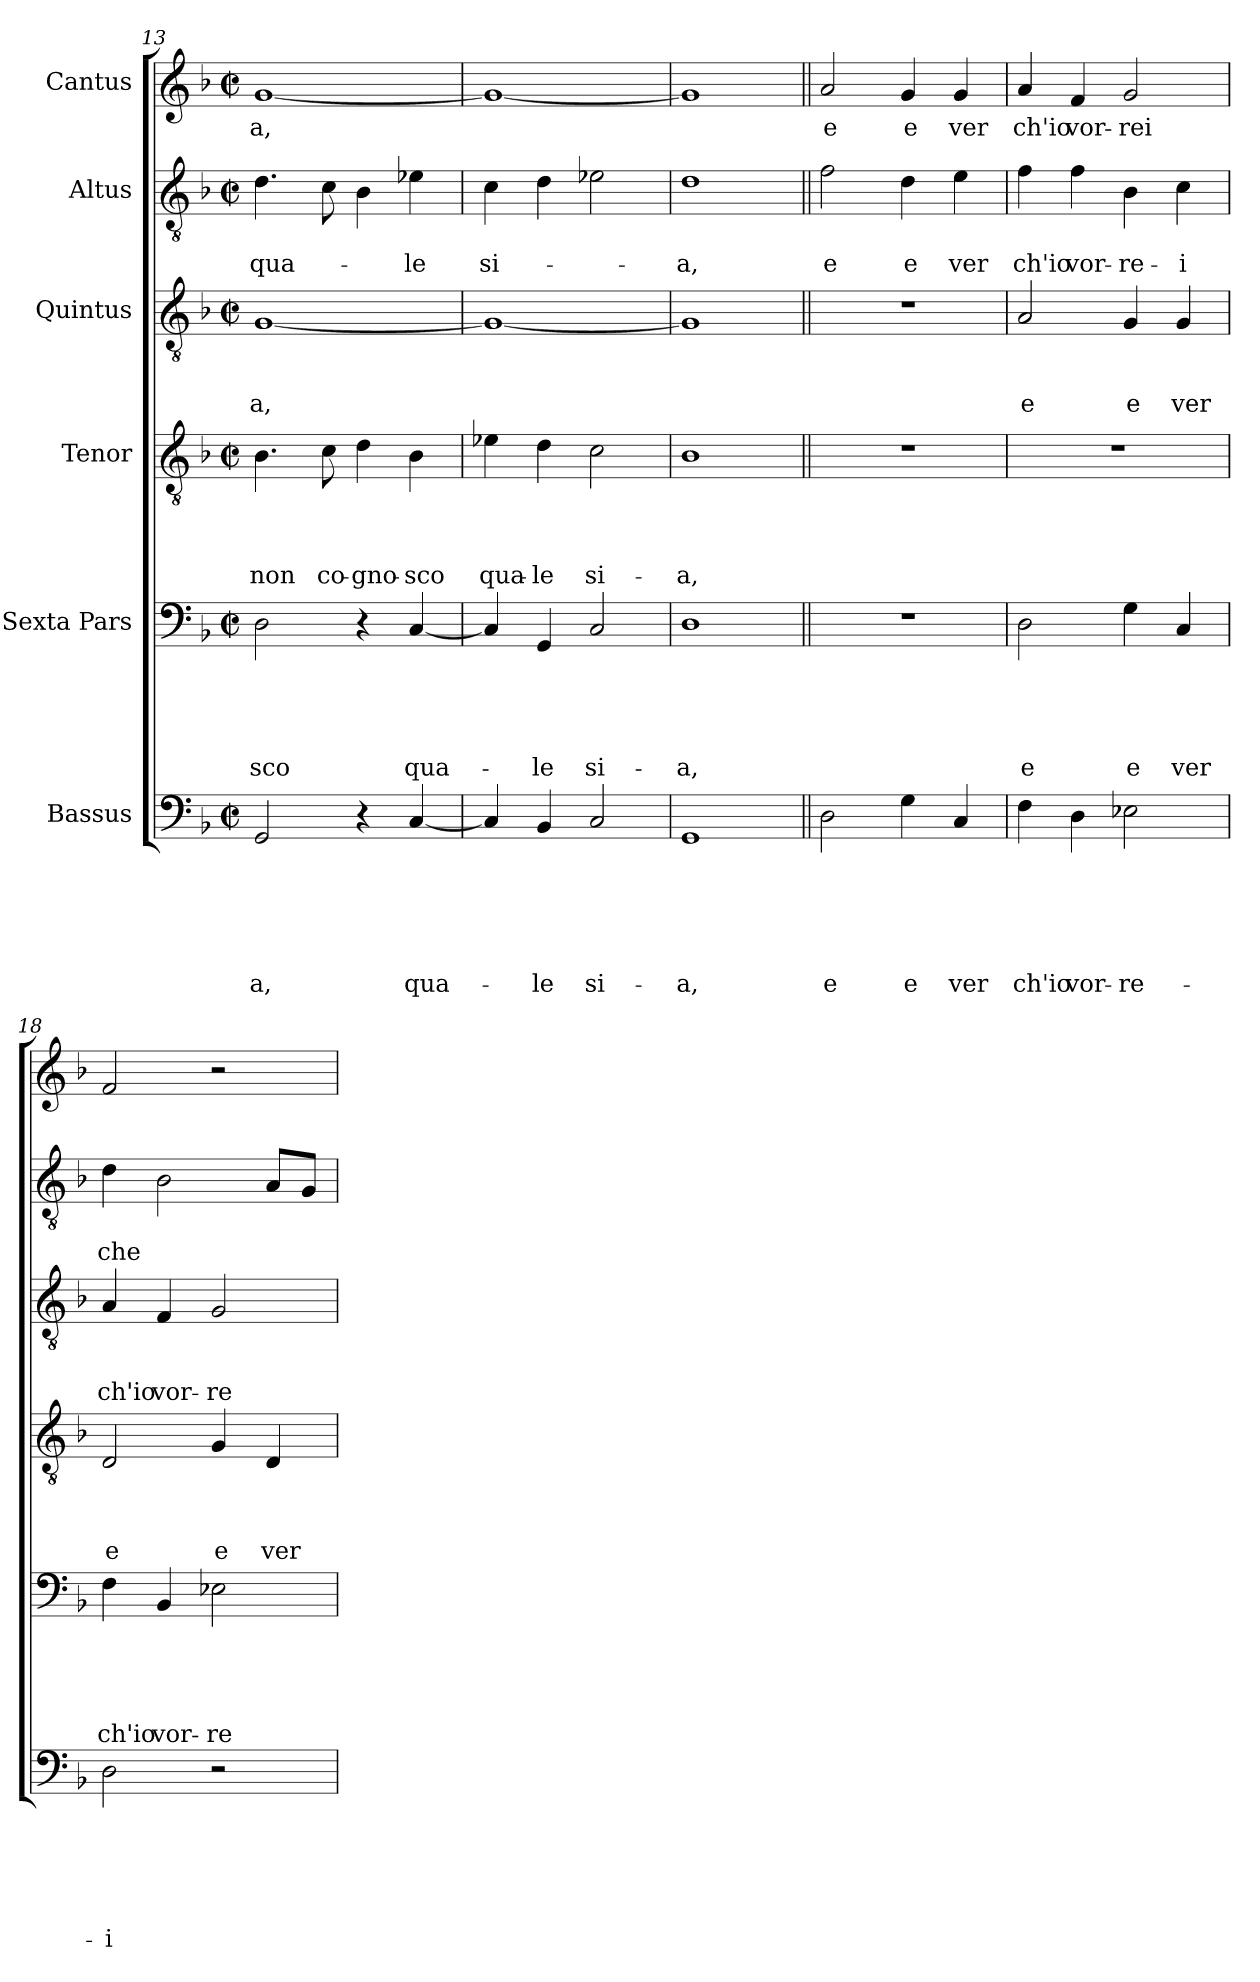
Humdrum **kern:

**kern	**text	**text	**text	**text	**text	**text	**kern	**text	**text	**text	**text	**text	**kern	**text	**text	**text	**text	**kern	**text	**text	**text	**kern	**text	**text	**kern	**text
*part6	*part6	*part6	*part6	*part6	*part6	*part6	*part5	*part5	*part5	*part5	*part5	*part5	*part4	*part4	*part4	*part4	*part4	*part3	*part3	*part3	*part3	*part2	*part2	*part2	*part1	*part1
*staff6	*staff6	*staff6	*staff6	*staff6	*staff6	*staff6	*staff5	*staff5	*staff5	*staff5	*staff5	*staff5	*staff4	*staff4	*staff4	*staff4	*staff4	*staff3	*staff3	*staff3	*staff3	*staff2	*staff2	*staff2	*staff1	*staff1
*I"Bassus	*	*	*	*	*	*	*I"Sexta Pars	*	*	*	*	*	*I"Tenor	*	*	*	*	*I"Quintus	*	*	*	*I"Altus	*	*	*I"Cantus	*
*clefF4	*	*	*	*	*	*	*clefF4	*	*	*	*	*	*clefGv2	*	*	*	*	*clefGv2	*	*	*	*clefGv2	*	*	*clefG2	*
*k[b-]	*	*	*	*	*	*	*k[b-]	*	*	*	*	*	*k[b-]	*	*	*	*	*k[b-]	*	*	*	*k[b-]	*	*	*k[b-]	*
*F:	*	*	*	*	*	*	*F:	*	*	*	*	*	*F:	*	*	*	*	*F:	*	*	*	*F:	*	*	*F:	*
*M2/2	*	*	*	*	*	*	*M2/2	*	*	*	*	*	*M2/2	*	*	*	*	*M2/2	*	*	*	*M2/2	*	*	*M2/2	*
*met(c|)	*	*	*	*	*	*	*met(c|)	*	*	*	*	*	*met(c|)	*	*	*	*	*met(c|)	*	*	*	*met(c|)	*	*	*met(c|)	*
=13	=13	=13	=13	=13	=13	=13	=13	=13	=13	=13	=13	=13	=13	=13	=13	=13	=13	=13	=13	=13	=13	=13	=13	=13	=13	=13
2GG/	.	.	.	.	.	-a,	2D\	.	.	.	.	-sco	4.B-\	.	.	.	non	[1G	.	.	-a,	4.d\	.	qua-	[1g	-a,
.	.	.	.	.	.	.	.	.	.	.	.	.	8c\	.	.	.	co-	.	.	.	.	8c\	.	.	.	.
4r	.	.	.	.	.	.	4r	.	.	.	.	.	4d\	.	.	.	-gno-	.	.	.	.	4B-\	.	.	.	.
[4C/	.	.	.	.	.	qua-	[4C/	.	.	.	.	qua-	4B-\	.	.	.	-sco	.	.	.	.	4e-X\	.	-le	.	.
=14	=14	=14	=14	=14	=14	=14	=14	=14	=14	=14	=14	=14	=14	=14	=14	=14	=14	=14	=14	=14	=14	=14	=14	=14	=14	=14
4C/]	.	.	.	.	.	.	4C/]	.	.	.	.	.	4e-\	.	.	.	qua-	1G_	.	.	.	4c\	.	si-	1g_	.
4BB-/	.	.	.	.	.	-le	4GG/	.	.	.	.	-le	4d\	.	.	.	-le	.	.	.	.	4d\	.	.	.	.
2C/	.	.	.	.	.	si-	2C/	.	.	.	.	si-	2c\	.	.	.	si-	.	.	.	.	2e-\	.	.	.	.
=15	=15	=15	=15	=15	=15	=15	=15	=15	=15	=15	=15	=15	=15	=15	=15	=15	=15	=15	=15	=15	=15	=15	=15	=15	=15	=15
1GG	.	.	.	.	.	-a,	1D	.	.	.	.	-a,	1B-	.	.	.	-a,	1G]	.	.	.	1d	.	-a,	1g]	.
=16||	=16||	=16||	=16||	=16||	=16||	=16||	=16||	=16||	=16||	=16||	=16||	=16||	=16||	=16||	=16||	=16||	=16||	=16||	=16||	=16||	=16||	=16||	=16||	=16||	=16||	=16||
2D\	.	.	.	.	.	e	1r	.	.	.	.	.	1r	.	.	.	.	1r	.	.	.	2f\	.	e	2a/	e
4G\	.	.	.	.	.	e	.	.	.	.	.	.	.	.	.	.	.	.	.	.	.	4d\	.	e	4g/	e
4C/	.	.	.	.	.	ver	.	.	.	.	.	.	.	.	.	.	.	.	.	.	.	4e\	.	ver	4g/	ver
!!LO:LB:g=z
=17	=17	=17	=17	=17	=17	=17	=17	=17	=17	=17	=17	=17	=17	=17	=17	=17	=17	=17	=17	=17	=17	=17	=17	=17	=17	=17
4F\	.	.	.	.	.	ch'io	2D\	.	.	.	.	e	1r	.	.	.	.	2A/	.	.	e	4f\	.	ch'io	4a/	ch'io
4D\	.	.	.	.	.	vor-	.	.	.	.	.	.	.	.	.	.	.	.	.	.	.	4f\	.	vor-	4f/	vor-
2E-X\	.	.	.	.	.	-re-	4G\	.	.	.	.	e	.	.	.	.	.	4G/	.	.	e	4B-\	.	-re-	2g/	-rei
.	.	.	.	.	.	.	4C/	.	.	.	.	ver	.	.	.	.	.	4G/	.	.	ver	4c\	.	-i	.	.
=18	=18	=18	=18	=18	=18	=18	=18	=18	=18	=18	=18	=18	=18	=18	=18	=18	=18	=18	=18	=18	=18	=18	=18	=18	=18	=18
2D\	.	.	.	.	.	-i	4F\	.	.	.	.	ch'io	2D/	.	.	.	e	4A/	.	.	ch'io	4d\	.	che	2f/	.
.	.	.	.	.	.	.	4BB-/	.	.	.	.	vor-	.	.	.	.	.	4F/	.	.	vor-	2B-\	.	.	.	.
2r	.	.	.	.	.	.	2E-X\	.	.	.	.	-re-	4G/	.	.	.	e	2G/	.	.	-re-	.	.	.	2r	.
.	.	.	.	.	.	.	.	.	.	.	.	.	4D/	.	.	.	ver	.	.	.	.	8A/L	.	.	.	.
.	.	.	.	.	.	.	.	.	.	.	.	.	.	.	.	.	.	.	.	.	.	8G/J	.	.	.	.
=	=	=	=	=	=	=	=	=	=	=	=	=	=	=	=	=	=	=	=	=	=	=	=	=	=	=
*-	*-	*-	*-	*-	*-	*-	*-	*-	*-	*-	*-	*-	*-	*-	*-	*-	*-	*-	*-	*-	*-	*-	*-	*-	*-	*-
